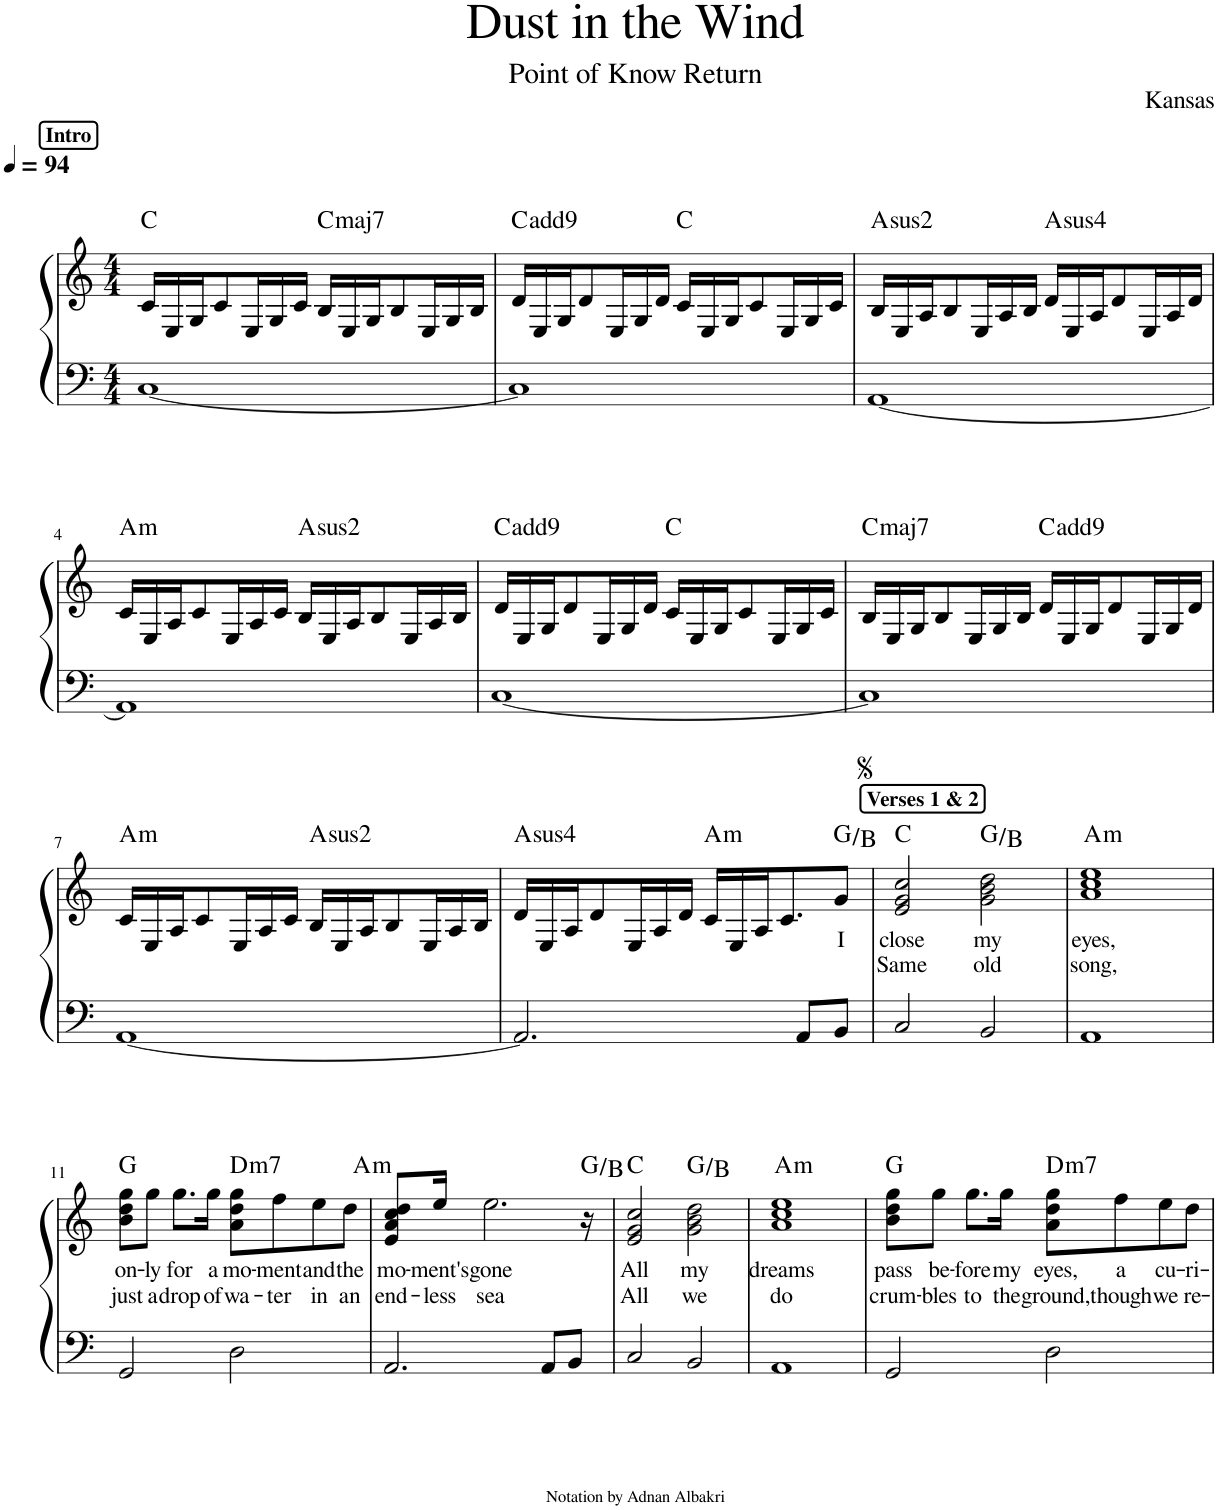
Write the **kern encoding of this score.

**kern	**kern	**text	**text	**harte
*part1	*part1	*part1	*part1	*part1
*staff2	*staff1	*staff1	*staff1	*
*I"Piano	*	*	*	*
*I'Pno.	*	*	*	*
*clefF4	*clefG2	*	*	*
*k[]	*k[]	*	*	*
*M4/4	*M4/4	*	*	*
*MM94	*MM94	*	*	*
!!LO:REH:place=s1:a:B:cj:t=Intro
=1	=1	=1	=1	=1
[1C	16c/LL	.	.	C:maj
.	16E/	.	.	.
.	16G/J	.	.	.
.	8c/	.	.	.
.	16E/L	.	.	.
.	16G/	.	.	.
.	16c/JJ	.	.	.
!	!	!	!	!LO:H:kt=maj7
.	16B/LL	.	.	C:maj7
.	16E/	.	.	.
.	16G/J	.	.	.
.	8B/	.	.	.
.	16E/L	.	.	.
.	16G/	.	.	.
.	16B/JJ	.	.	.
=2	=2	=2	=2	=2
1C]	16d/LL	.	.	C:maj(9)
.	16E/	.	.	.
.	16G/J	.	.	.
.	8d/	.	.	.
.	16E/L	.	.	.
.	16G/	.	.	.
.	16d/JJ	.	.	.
.	16c/LL	.	.	C:maj
.	16E/	.	.	.
.	16G/J	.	.	.
.	8c/	.	.	.
.	16E/L	.	.	.
.	16G/	.	.	.
.	16c/JJ	.	.	.
=3	=3	=3	=3	=3
!	!	!	!	!LO:H:kt=2
[1AA	16B/LL	.	.	A:(1,2,5)
.	16E/	.	.	.
.	16A/J	.	.	.
.	8B/	.	.	.
.	16E/L	.	.	.
.	16A/	.	.	.
.	16B/JJ	.	.	.
!	!	!	!	!LO:H:kt=4
.	16d/LL	.	.	A:sus4
.	16E/	.	.	.
.	16A/J	.	.	.
.	8d/	.	.	.
.	16E/L	.	.	.
.	16A/	.	.	.
.	16d/JJ	.	.	.
!!LO:LB:g=z
=4	=4	=4	=4	=4
!	!	!	!	!LO:H:kt=m
1AA]	16c/LL	.	.	A:min
.	16E/	.	.	.
.	16A/J	.	.	.
.	8c/	.	.	.
.	16E/L	.	.	.
.	16A/	.	.	.
.	16c/JJ	.	.	.
!	!	!	!	!LO:H:kt=2
.	16B/LL	.	.	A:(1,2,5)
.	16E/	.	.	.
.	16A/J	.	.	.
.	8B/	.	.	.
.	16E/L	.	.	.
.	16A/	.	.	.
.	16B/JJ	.	.	.
=5	=5	=5	=5	=5
[1C	16d/LL	.	.	C:maj(9)
.	16E/	.	.	.
.	16G/J	.	.	.
.	8d/	.	.	.
.	16E/L	.	.	.
.	16G/	.	.	.
.	16d/JJ	.	.	.
.	16c/LL	.	.	C:maj
.	16E/	.	.	.
.	16G/J	.	.	.
.	8c/	.	.	.
.	16E/L	.	.	.
.	16G/	.	.	.
.	16c/JJ	.	.	.
=6	=6	=6	=6	=6
!	!	!	!	!LO:H:kt=maj7
1C]	16B/LL	.	.	C:maj7
.	16E/	.	.	.
.	16G/J	.	.	.
.	8B/	.	.	.
.	16E/L	.	.	.
.	16G/	.	.	.
.	16B/JJ	.	.	.
.	16d/LL	.	.	C:maj(9)
.	16E/	.	.	.
.	16G/J	.	.	.
.	8d/	.	.	.
.	16E/L	.	.	.
.	16G/	.	.	.
.	16d/JJ	.	.	.
!!LO:LB:g=z
=7	=7	=7	=7	=7
!	!	!	!	!LO:H:kt=m
[1AA	16c/LL	.	.	A:min
.	16E/	.	.	.
.	16A/J	.	.	.
.	8c/	.	.	.
.	16E/L	.	.	.
.	16A/	.	.	.
.	16c/JJ	.	.	.
!	!	!	!	!LO:H:kt=2
.	16B/LL	.	.	A:(1,2,5)
.	16E/	.	.	.
.	16A/J	.	.	.
.	8B/	.	.	.
.	16E/L	.	.	.
.	16A/	.	.	.
.	16B/JJ	.	.	.
=8	=8	=8	=8	=8
!	!	!	!	!LO:H:kt=4
2.AA/]	16d/LL	.	.	A:sus4
.	16E/	.	.	.
.	16A/J	.	.	.
.	8d/	.	.	.
.	16E/L	.	.	.
.	16A/	.	.	.
.	16d/JJ	.	.	.
!	!	!	!	!LO:H:kt=m
.	16c/LL	.	.	A:min
.	16E/	.	.	.
.	16A/J	.	.	.
.	8.c/	.	.	.
8AA/L	.	.	.	.
!	!	!LO:LY:b	!	!
8BB/J	8g/J	I	.	G:maj/3
!!LO:REH:place=s1:a:B:cj:t=Verses 1 & 2
=9	=9	=9	=9	=9
!	!	!LO:LY:b	!LO:LY:b	!
2C/	2e/ 2g/ 2cc/	close	Same	C:maj
!	!	!LO:LY:b	!LO:LY:b	!
2BB/	2g\ 2b\ 2dd\	my	old	G:maj/3
=10	=10	=10	=10	=10
!	!	!LO:LY:b	!LO:LY:b	!LO:H:kt=m
1AA	1a 1cc 1ee	eyes,	song,	A:min
!!LO:LB:g=z
=11	=11	=11	=11	=11
!	!	!LO:LY:b	!LO:LY:b	!
2GG/	8b\ 8dd\ 8gg\L	on-	just	G:maj
!	!	!LO:LY:b	!LO:LY:b	!
.	8gg\J	-ly	a	.
!	!	!LO:LY:b	!LO:LY:b	!
.	8.gg\L	for	drop	.
!	!	!LO:LY:b	!LO:LY:b	!
.	16gg\Jk	a	of	.
!	!	!LO:LY:b	!LO:LY:b	!LO:H:kt=m7
2D\	8a\ 8dd\ 8gg\L	mo-	wa-	D:min7
!	!	!LO:LY:b	!LO:LY:b	!
.	8ff\	-ment	-ter	.
!	!	!LO:LY:b	!LO:LY:b	!
.	8ee\	and	in	.
!	!	!LO:LY:b	!LO:LY:b	!
.	8dd\J	the	an	.
=12	=12	=12	=12	=12
!	!	!LO:LY:b	!LO:LY:b	!LO:H:kt=m
2.AA/	8e/ 8a/ 8cc/ 8dd/L	mo-	end-	A:min
!	!	!LO:LY:b	!LO:LY:b	!
.	16ee/Jk	-ment's	-less	.
!	!	!LO:LY:b	!LO:LY:b	!
.	2.ee\	gone	sea	.
8AA/L	.	.	.	.
8BB/J	.	.	.	.
.	16r	.	.	G:maj/3
=13	=13	=13	=13	=13
!	!	!LO:LY:b	!LO:LY:b	!
2C/	2e/ 2g/ 2cc/	All	All	C:maj
!	!	!LO:LY:b	!LO:LY:b	!
2BB/	2g\ 2b\ 2dd\	my	we	G:maj/3
=14	=14	=14	=14	=14
!	!	!LO:LY:b	!LO:LY:b	!LO:H:kt=m
1AA	1a 1cc 1ee	dreams	do	A:min
=15	=15	=15	=15	=15
!	!	!LO:LY:b	!LO:LY:b	!
2GG/	8b\ 8dd\ 8gg\L	pass	crum-	G:maj
!	!	!LO:LY:b	!LO:LY:b	!
.	8gg\J	be-	-bles	.
!	!	!LO:LY:b	!LO:LY:b	!
.	8.gg\L	-fore	to	.
!	!	!LO:LY:b	!LO:LY:b	!
.	16gg\Jk	my	the	.
!	!	!LO:LY:b	!LO:LY:b	!LO:H:kt=m7
2D\	8a\ 8dd\ 8gg\L	eyes,	ground,	D:min7
!	!	!LO:LY:b	!LO:LY:b	!
.	8ff\	a	though	.
!	!	!LO:LY:b	!LO:LY:b	!
.	8ee\	cu-	we	.
!	!	!LO:LY:b	!LO:LY:b	!
.	8dd\J	-ri-	re-	.
=	=	=	=	=
*-	*-	*-	*-	*-
